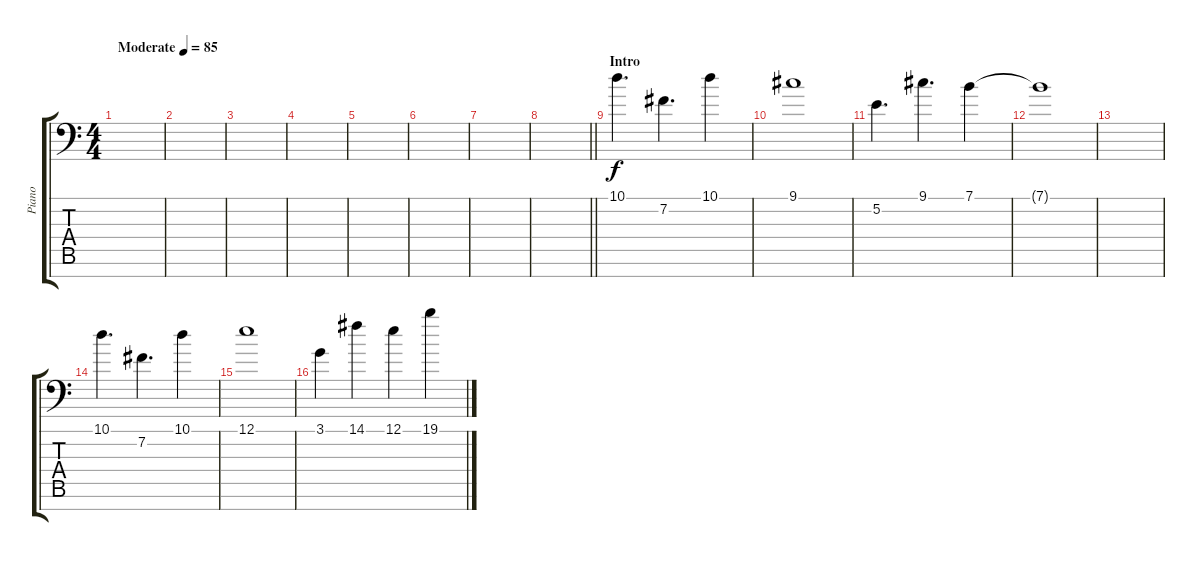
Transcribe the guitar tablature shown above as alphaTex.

\track ("Piano" "Piano") {instrument acousticgrandpiano}
\staff {score tabs}
\tuning (E4 B3 G3 D3 A2 E2 C-1) {hide}
\ts (4 4)
\tempo (85 "Moderate")
\clef f4
\ks c
|
|
|
|
|
|
|
\barLineRight lightlight
|
\section ("" "Intro")
10.1.4{d} 7.2.4{d} 10.1.4 |
9.1.1 |
5.2.4{d} 9.1.4{d} 7.1.4 |
7.1{t}.1 |
|
10.1.4{d} 7.2.4{d} 10.1.4 |
12.1.1 |
3.1.4 14.1.4 12.1.4 19.1.4
